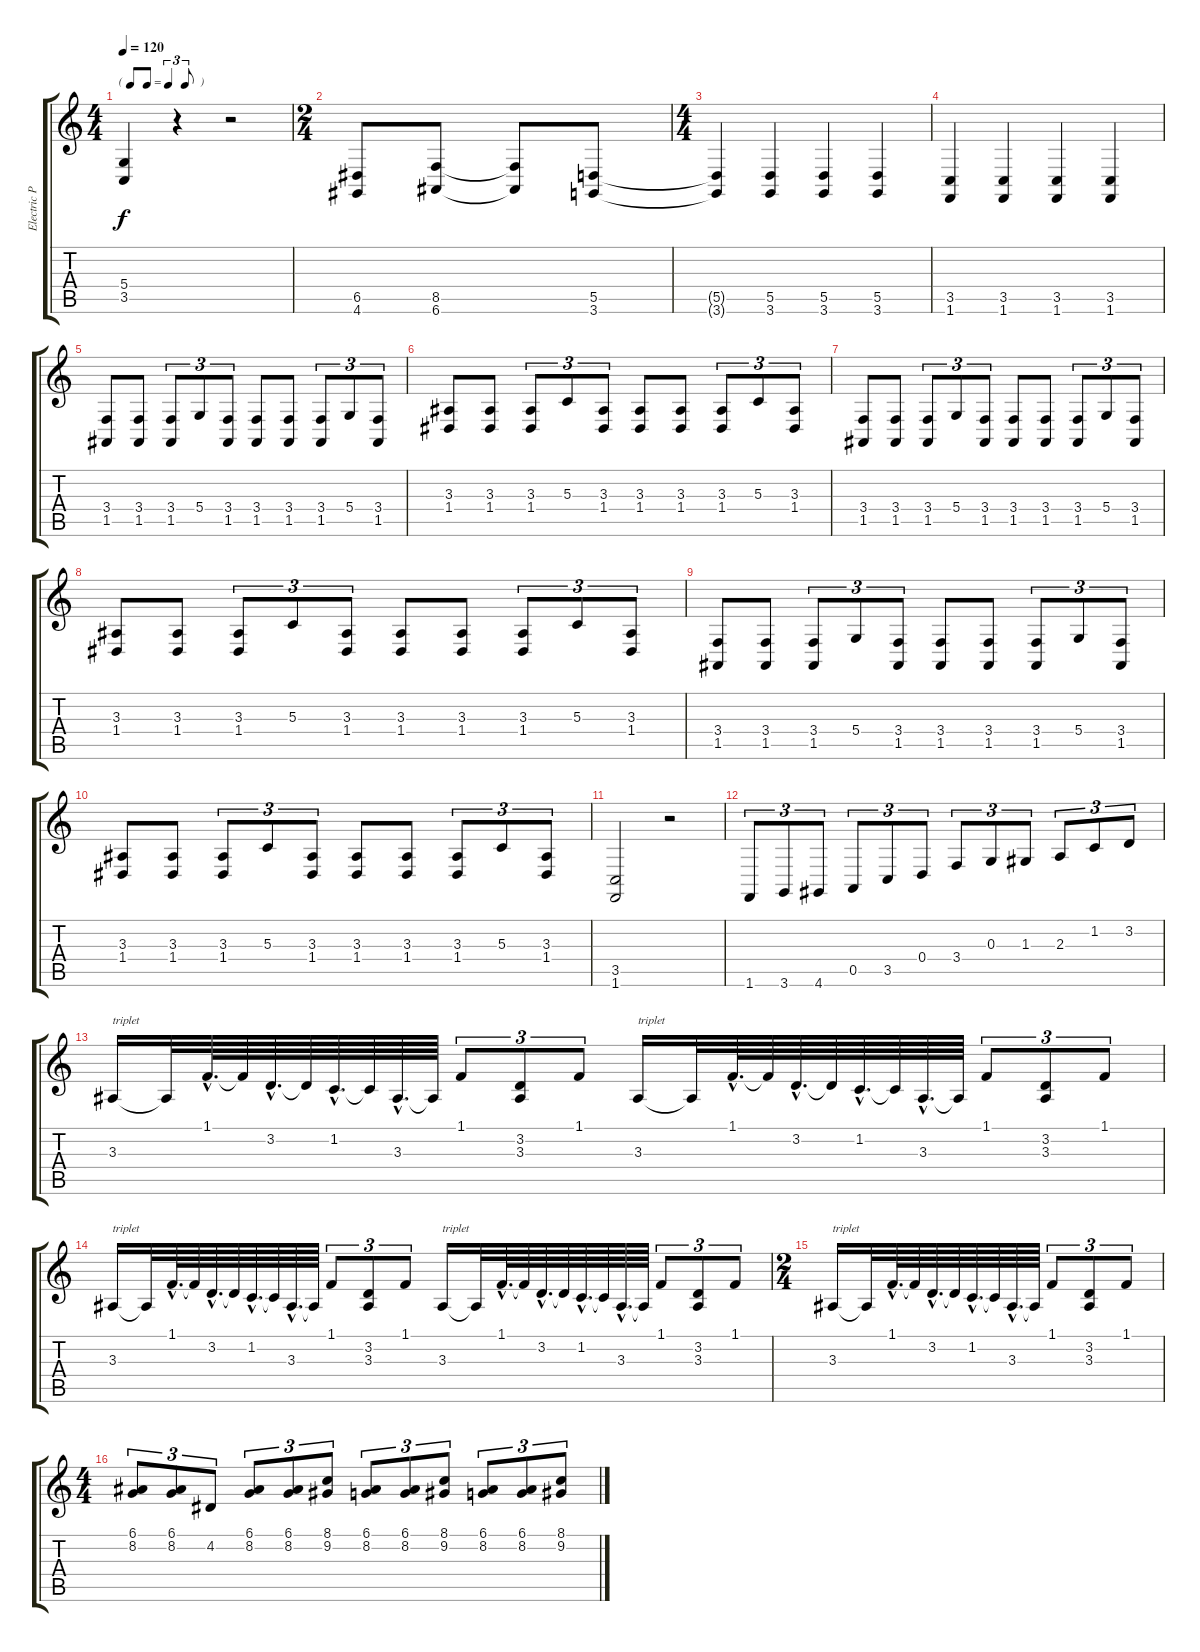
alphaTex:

\track ("Electric Piano" "Electric P") {instrument acousticgrandpiano}
\staff {score tabs}
\tuning (E4 B3 G3 D3 A2 E2) {hide}
\ts (4 4)
\tf triplet8th
\tempo 120
\clef g2
\ks c
(5.4 3.5).4{dy f} r.4 r.2 |
\ts (2 4)
(6.5 4.6).8 (8.5 6.6).8 (8.5{t} 6.6{t}).8 (5.5 3.6).8 |
\ts (4 4)
(5.5{t} 3.6{t}).4 (5.5 3.6).4 (5.5 3.6).4 (5.5 3.6).4 |
(3.5 1.6).4 (3.5 1.6).4 (3.5 1.6).4 (3.5 1.6).4 |
(3.4 1.5).8 (3.4 1.5).8 (3.4 1.5).8{tu (3 2)} 5.4.8{tu (3 2)} (3.4 1.5).8{tu (3 2)} (3.4 1.5).8 (3.4 1.5).8 (3.4 1.5).8{tu (3 2)} 5.4.8{tu (3 2)} (3.4 1.5).8{tu (3 2)} |
(3.3 1.4).8 (3.3 1.4).8 (3.3 1.4).8{tu (3 2)} 5.3.8{tu (3 2)} (3.3 1.4).8{tu (3 2)} (3.3 1.4).8 (3.3 1.4).8 (3.3 1.4).8{tu (3 2)} 5.3.8{tu (3 2)} (3.3 1.4).8{tu (3 2)} |
(3.4 1.5).8 (3.4 1.5).8 (3.4 1.5).8{tu (3 2)} 5.4.8{tu (3 2)} (3.4 1.5).8{tu (3 2)} (3.4 1.5).8 (3.4 1.5).8 (3.4 1.5).8{tu (3 2)} 5.4.8{tu (3 2)} (3.4 1.5).8{tu (3 2)} |
(3.3 1.4).8 (3.3 1.4).8 (3.3 1.4).8{tu (3 2)} 5.3.8{tu (3 2)} (3.3 1.4).8{tu (3 2)} (3.3 1.4).8 (3.3 1.4).8 (3.3 1.4).8{tu (3 2)} 5.3.8{tu (3 2)} (3.3 1.4).8{tu (3 2)} |
(3.4 1.5).8 (3.4 1.5).8 (3.4 1.5).8{tu (3 2)} 5.4.8{tu (3 2)} (3.4 1.5).8{tu (3 2)} (3.4 1.5).8 (3.4 1.5).8 (3.4 1.5).8{tu (3 2)} 5.4.8{tu (3 2)} (3.4 1.5).8{tu (3 2)} |
(3.3 1.4).8 (3.3 1.4).8 (3.3 1.4).8{tu (3 2)} 5.3.8{tu (3 2)} (3.3 1.4).8{tu (3 2)} (3.3 1.4).8 (3.3 1.4).8 (3.3 1.4).8{tu (3 2)} 5.3.8{tu (3 2)} (3.3 1.4).8{tu (3 2)} |
(3.5 1.6).2 r.2 |
1.6.8{tu (3 2)} 3.6.8{tu (3 2)} 4.6.8{tu (3 2)} 0.5.8{tu (3 2)} 3.5.8{tu (3 2)} 0.4.8{tu (3 2)} 3.4.8{tu (3 2)} 0.3.8{tu (3 2)} 1.3.8{tu (3 2)} 2.3.8{tu (3 2)} 1.2.8{tu (3 2)} 3.2.8{tu (3 2)} |
3.3.16{txt "triplet"} 3.3{t}.32 1.1{hac}.64{d} 1.1{t}.64 3.2{hac}.64{d} 3.2{t}.64 1.2{hac}.64{d} 1.2{t}.64 3.3{hac}.64{d} 3.3{t}.64 1.1.8{tu (3 2)} (3.2 3.3).8{tu (3 2)} 1.1.8{tu (3 2)} 3.3.16{txt "triplet"} 3.3{t}.32 1.1{hac}.64{d} 1.1{t}.64 3.2{hac}.64{d} 3.2{t}.64 1.2{hac}.64{d} 1.2{t}.64 3.3{hac}.64{d} 3.3{t}.64 1.1.8{tu (3 2)} (3.2 3.3).8{tu (3 2)} 1.1.8{tu (3 2)} |
3.3.16{txt "triplet"} 3.3{t}.32 1.1{hac}.64{d} 1.1{t}.64 3.2{hac}.64{d} 3.2{t}.64 1.2{hac}.64{d} 1.2{t}.64 3.3{hac}.64{d} 3.3{t}.64 1.1.8{tu (3 2)} (3.2 3.3).8{tu (3 2)} 1.1.8{tu (3 2)} 3.3.16{txt "triplet"} 3.3{t}.32 1.1{hac}.64{d} 1.1{t}.64 3.2{hac}.64{d} 3.2{t}.64 1.2{hac}.64{d} 1.2{t}.64 3.3{hac}.64{d} 3.3{t}.64 1.1.8{tu (3 2)} (3.2 3.3).8{tu (3 2)} 1.1.8{tu (3 2)} |
\ts (2 4)
3.3.16{txt "triplet"} 3.3{t}.32 1.1{hac}.64{d} 1.1{t}.64 3.2{hac}.64{d} 3.2{t}.64 1.2{hac}.64{d} 1.2{t}.64 3.3{hac}.64{d} 3.3{t}.64 1.1.8{tu (3 2)} (3.2 3.3).8{tu (3 2)} 1.1.8{tu (3 2)} |
\ts (4 4)
(6.1 8.2).8{tu (3 2)} (6.1 8.2).8{tu (3 2)} 4.2.8{tu (3 2)} (6.1 8.2).8{tu (3 2)} (6.1 8.2).8{tu (3 2)} (8.1 9.2).8{tu (3 2)} (6.1 8.2).8{tu (3 2)} (6.1 8.2).8{tu (3 2)} (8.1 9.2).8{tu (3 2)} (6.1 8.2).8{tu (3 2)} (6.1 8.2).8{tu (3 2)} (8.1 9.2).8{tu (3 2)}
